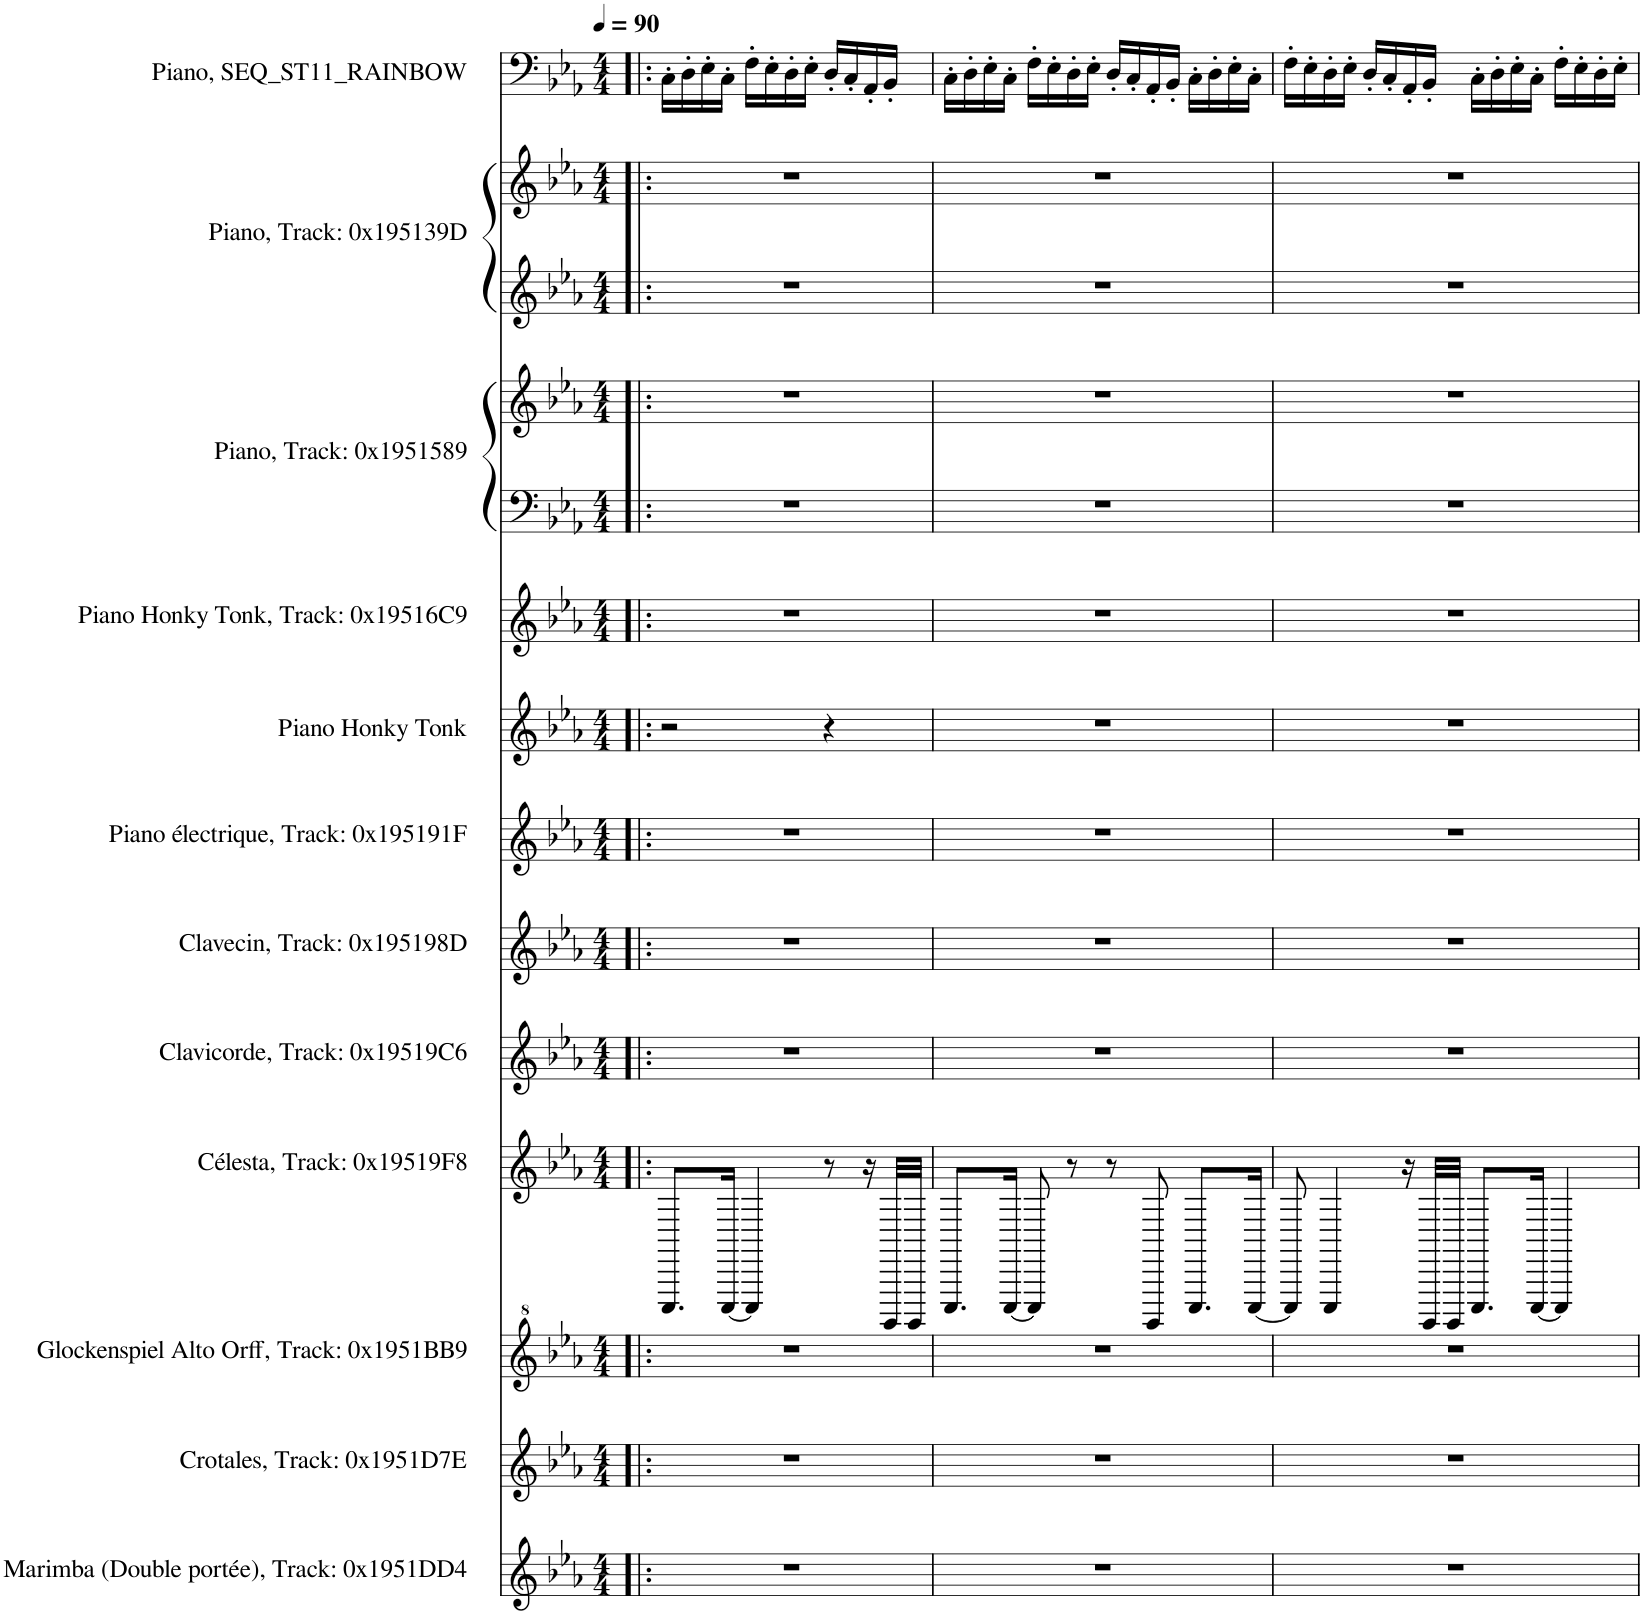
**kern	**kern	**kern	**kern	**kern	**kern	**kern	**kern	**kern	**kern	**kern	**kern	**kern	**kern
*part12	*part11	*part10	*part9	*part8	*part7	*part6	*part5	*part4	*part3	*part3	*part2	*part2	*part1
*staff14	*staff13	*staff12	*staff11	*staff10	*staff9	*staff8	*staff7	*staff6	*staff5	*staff4	*staff3	*staff2	*staff1
*I"Marimba (Double portée), Track: 0x1951DD4	*I"Crotales, Track: 0x1951D7E	*I"Glockenspiel Alto Orff, Track: 0x1951BB9	*I"Célesta, Track: 0x19519F8	*I"Clavicorde, Track: 0x19519C6	*I"Clavecin, Track: 0x195198D	*I"Piano électrique, Track: 0x195191F	*I"Piano Honky Tonk	*I"Piano Honky Tonk, Track: 0x19516C9	*I"Piano, Track: 0x1951589	*	*I"Piano, Track: 0x195139D	*	*I"Piano, SEQ_ST11_RAINBOW
*I'Mrm.	*I'Crot.	*I'Glk. A. O.	*I'Cél.	*I'Clv.	*I'Cla.	*I'Pia. él.	*I'Pia. Hnk.	*I'Pia. Hnk.	*I'Pia.	*	*I'Pia.	*	*I'Pia.
*clefG2	*clefG2	*clefG^2	*clefG2	*clefG2	*clefG2	*clefG2	*clefG2	*clefG2	*clefF4	*clefG2	*clefG2	*clefG2	*clefF4
*	*Trd-14c-24	*	*Trd-7c-12	*	*	*	*	*	*	*	*	*	*
*k[b-e-a-]	*k[b-e-a-]	*k[b-e-a-]	*k[b-e-a-]	*k[b-e-a-]	*k[b-e-a-]	*k[b-e-a-]	*k[b-e-a-]	*k[b-e-a-]	*k[b-e-a-]	*k[b-e-a-]	*k[b-e-a-]	*k[b-e-a-]	*k[b-e-a-]
*M4/4	*M4/4	*M4/4	*M4/4	*M4/4	*M4/4	*M4/4	*M4/4	*M4/4	*M4/4	*M4/4	*M4/4	*M4/4	*M4/4
*MM90	*MM90	*MM90	*MM90	*MM90	*MM90	*MM90	*MM90	*MM90	*MM90	*MM90	*MM90	*MM90	*MM90
=1!|:	=1!|:	=1!|:	=1!|:	=1!|:	=1!|:	=1!|:	=1!|:	=1!|:	=1!|:	=1!|:	=1!|:	=1!|:	=1!|:
1r	1r	1r	8.CCC/L	1r	1r	1r	2r	1r	2.r	1r	2.r	1r	16C'\LL
.	.	.	.	.	.	.	.	.	.	.	.	.	16D'\
.	.	.	.	.	.	.	.	.	.	.	.	.	16E-'\
.	.	.	[16CCC/Jk	.	.	.	.	.	.	.	.	.	16C'\JJ
.	.	.	4CCC/]	.	.	.	.	.	.	.	.	.	16F'\LL
.	.	.	.	.	.	.	.	.	.	.	.	.	16E-'\
.	.	.	.	.	.	.	.	.	.	.	.	.	16D'\
.	.	.	.	.	.	.	.	.	.	.	.	.	16E-'\JJ
.	.	.	8r	.	.	.	4r	.	.	.	.	.	16D'/LL
.	.	.	.	.	.	.	.	.	.	.	.	.	16C'/
.	.	.	16r	.	.	.	.	.	.	.	.	.	16AA-'/
.	.	.	32GGGG/LLL	.	.	.	.	.	.	.	.	.	16BB-'/JJ
.	.	.	32GGGG/JJJ	.	.	.	.	.	.	.	.	.	.
.	.	.	4ryy	.	.	.	4ryy	.	4ryy	.	4ryy	.	4ryy
=2	=2	=2	=2	=2	=2	=2	=2	=2	=2	=2	=2	=2	=2
1r	1r	1r	8.CCC/L	1r	1r	1r	1r	1r	1r	1r	1r	1r	16C'\LL
.	.	.	.	.	.	.	.	.	.	.	.	.	16D'\
.	.	.	.	.	.	.	.	.	.	.	.	.	16E-'\
.	.	.	[16CCC/Jk	.	.	.	.	.	.	.	.	.	16C'\JJ
.	.	.	8CCC/]	.	.	.	.	.	.	.	.	.	16F'\LL
.	.	.	.	.	.	.	.	.	.	.	.	.	16E-'\
.	.	.	8r	.	.	.	.	.	.	.	.	.	16D'\
.	.	.	.	.	.	.	.	.	.	.	.	.	16E-'\JJ
.	.	.	8r	.	.	.	.	.	.	.	.	.	16D'/LL
.	.	.	.	.	.	.	.	.	.	.	.	.	16C'/
.	.	.	8GGGG/	.	.	.	.	.	.	.	.	.	16AA-'/
.	.	.	.	.	.	.	.	.	.	.	.	.	16BB-'/JJ
.	.	.	8.CCC/L	.	.	.	.	.	.	.	.	.	16C'\LL
.	.	.	.	.	.	.	.	.	.	.	.	.	16D'\
.	.	.	.	.	.	.	.	.	.	.	.	.	16E-'\
.	.	.	[16CCC/Jk	.	.	.	.	.	.	.	.	.	16C'\JJ
=3	=3	=3	=3	=3	=3	=3	=3	=3	=3	=3	=3	=3	=3
1r	1r	1r	8CCC/]	1r	1r	1r	1r	1r	1r	1r	1r	1r	16F'\LL
.	.	.	.	.	.	.	.	.	.	.	.	.	16E-'\
.	.	.	4CCC/	.	.	.	.	.	.	.	.	.	16D'\
.	.	.	.	.	.	.	.	.	.	.	.	.	16E-'\JJ
.	.	.	.	.	.	.	.	.	.	.	.	.	16D'/LL
.	.	.	.	.	.	.	.	.	.	.	.	.	16C'/
.	.	.	16r	.	.	.	.	.	.	.	.	.	16AA-'/
.	.	.	32GGGG/LLL	.	.	.	.	.	.	.	.	.	16BB-'/JJ
.	.	.	32GGGG/JJJ	.	.	.	.	.	.	.	.	.	.
.	.	.	8.CCC/L	.	.	.	.	.	.	.	.	.	16C'\LL
.	.	.	.	.	.	.	.	.	.	.	.	.	16D'\
.	.	.	.	.	.	.	.	.	.	.	.	.	16E-'\
.	.	.	[16CCC/Jk	.	.	.	.	.	.	.	.	.	16C'\JJ
.	.	.	4CCC/]	.	.	.	.	.	.	.	.	.	16F'\LL
.	.	.	.	.	.	.	.	.	.	.	.	.	16E-'\
.	.	.	.	.	.	.	.	.	.	.	.	.	16D'\
.	.	.	.	.	.	.	.	.	.	.	.	.	16E-'\JJ
=	=	=	=	=	=	=	=	=	=	=	=	=	=
*-	*-	*-	*-	*-	*-	*-	*-	*-	*-	*-	*-	*-	*-
